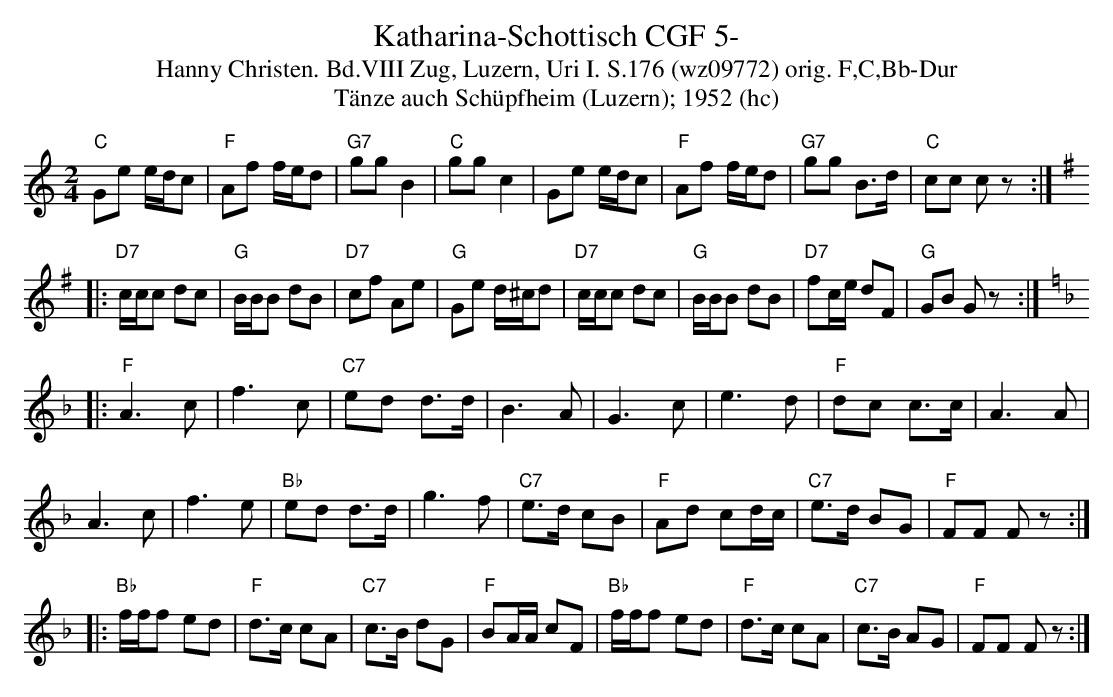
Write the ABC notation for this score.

X:1
T:Katharina-Schottisch CGF 5-
T:Hanny Christen. Bd.VIII Zug, Luzern, Uri I. S.176 (wz09772) orig. F,C,Bb-Dur
T:T\"anze auch Schüpfheim (Luzern); 1952 (hc)
M:2/4
L:1/8
K:Cmaj
"C"Ge e/2d/2c | "F"Af f/2e/2d | "G7"gg B2 | "C"ggc2 | Ge e/2d/2c |\
"F"Af f/2e/2d | "G7"gg B>d | "C"cc cz :: [K:Gmaj]
"D7"c/2c/2c dc | "G"B/2B/2B dB | "D7"cf Ae | "G"Ge d/2^c/2d | "D7"c/2c/2c dc |\
"G"B/2B/2B dB | "D7"fc/2e/2 dF | "G"GB Gz :: [K:Fmaj] [L:1/4]
"F"A>c | f>c | "C7"e/2d/2 d/2>d/2 | B>A | G>c | e>d | "F"d/2c/2 c/2>c/2 | A>A |
A>c | f>e | "Bb"e/2d/2 d/2>d/2 | g>f | "C7"e/2>d/2 c/2B/2 | [L:1/8] "F"Ad cd/2c/2 | "C7"e>d BG | "F"FF Fz ::
"Bb"f/2f/2f ed | "F"d>c cA | "C7"c>B dG | "F"BA/2A/2 cF | "Bb"f/2f/2f ed | "F"d>c cA | "C7"c>B AG | "F"FF Fz :|
